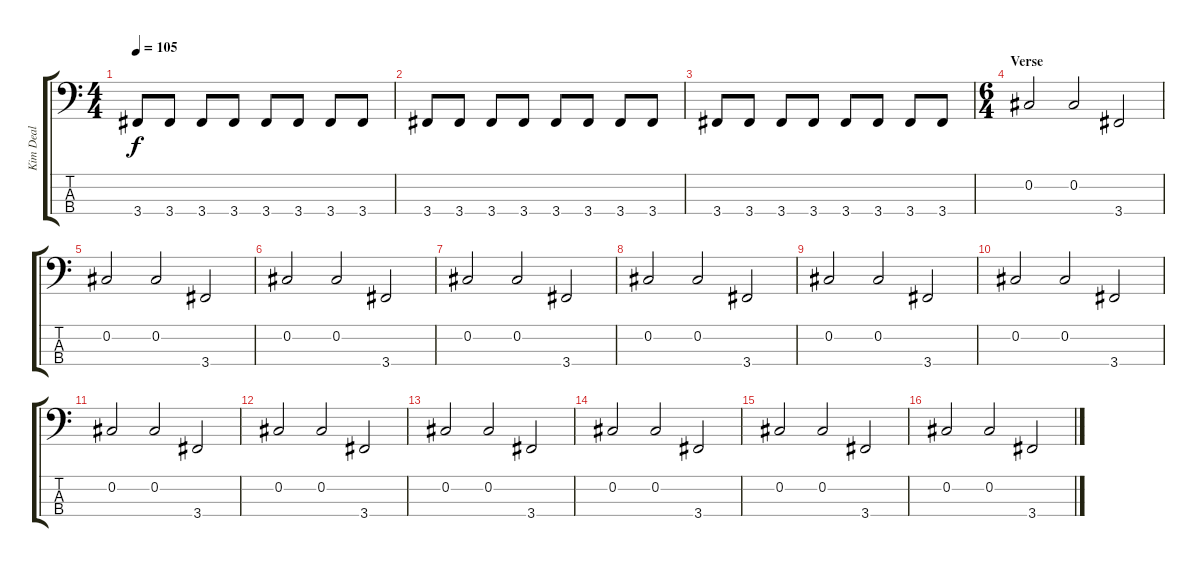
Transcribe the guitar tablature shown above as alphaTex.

\track ("Kim Deal" "Kim Deal") {instrument electricbasspick}
\staff {score tabs}
\tuning (Gb2 Db2 Ab1 Eb1) {hide}
\ts (4 4)
\tempo 105
\clef f4
\ks c
3.4.8{dy f} 3.4.8 3.4.8 3.4.8 3.4.8 3.4.8 3.4.8 3.4.8 |
3.4.8 3.4.8 3.4.8 3.4.8 3.4.8 3.4.8 3.4.8 3.4.8 |
3.4.8 3.4.8 3.4.8 3.4.8 3.4.8 3.4.8 3.4.8 3.4.8 |
\ts (6 4)
\section ("" "Verse")
0.2.2 0.2.2 3.4.2 |
0.2.2 0.2.2 3.4.2 |
0.2.2 0.2.2 3.4.2 |
0.2.2 0.2.2 3.4.2 |
0.2.2 0.2.2 3.4.2 |
0.2.2 0.2.2 3.4.2 |
0.2.2 0.2.2 3.4.2 |
0.2.2 0.2.2 3.4.2 |
0.2.2 0.2.2 3.4.2 |
0.2.2 0.2.2 3.4.2 |
0.2.2 0.2.2 3.4.2 |
0.2.2 0.2.2 3.4.2 |
0.2.2 0.2.2 3.4.2
